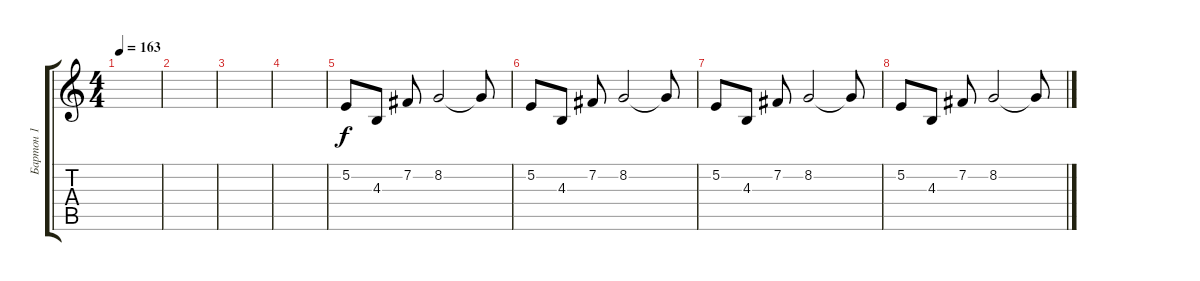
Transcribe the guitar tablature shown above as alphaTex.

\track ("Бартон 1" "Бартон 1") {instrument pad8sweep}
\staff {score tabs}
\tuning (E4 B3 G3 D3 A2 E2) {hide}
\ts (4 4)
\tempo 163
\clef g2
\ks c
|
|
|
|
5.2.8{instrument electricguitarmuted} 4.3.8 7.2.8 8.2.2 8.2{t}.8 |
5.2.8 4.3.8 7.2.8 8.2.2 8.2{t}.8 |
5.2.8 4.3.8 7.2.8 8.2.2 8.2{t}.8 |
5.2.8 4.3.8 7.2.8 8.2.2 8.2{t}.8
